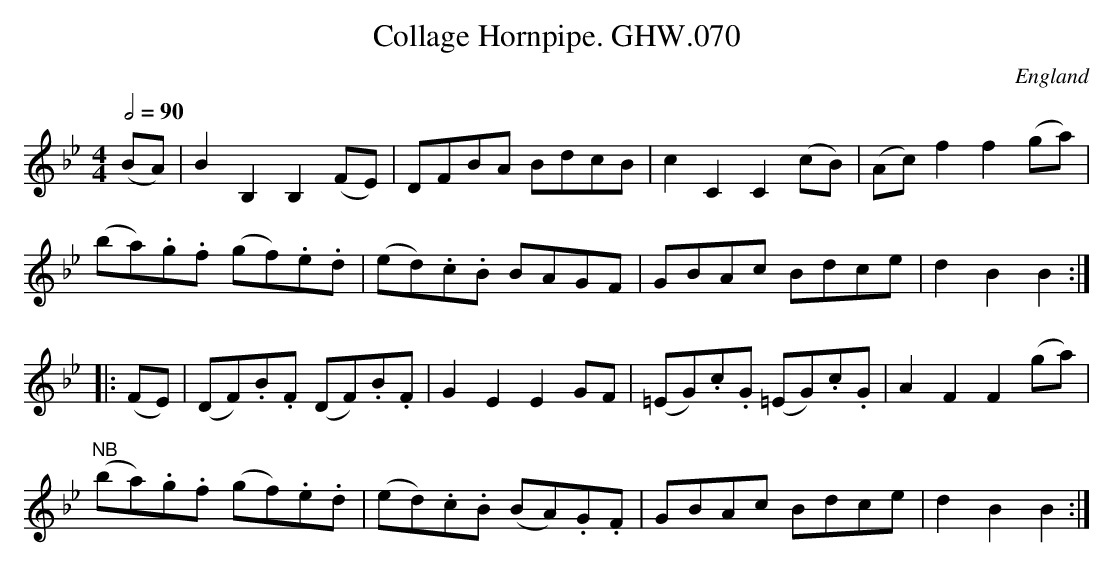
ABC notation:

X:1
T:Collage Hornpipe. GHW.070
M:4/4
L:1/8
Q:1/2=90
O:England
K:Bb major
(BA)|B2B,2B,2(FE)|DFBA BdcB|c2C2C2 (cB)|(Ac) f2f2 (ga)|!
(ba).g.f (gf).e.d|(ed).c.B BAGF |GBAc Bdce|d2B2B2:|!
|:(FE)|(DF).B.F (DF).B.F|G2E2E2 GF|(=EG).c.G (=EG).c.G|A2F2F2 (ga)|!
"NB"(ba).g.f (gf).e.d|(ed).c.B (BA).G.F|GBAc Bdce|d2B2B2:|
